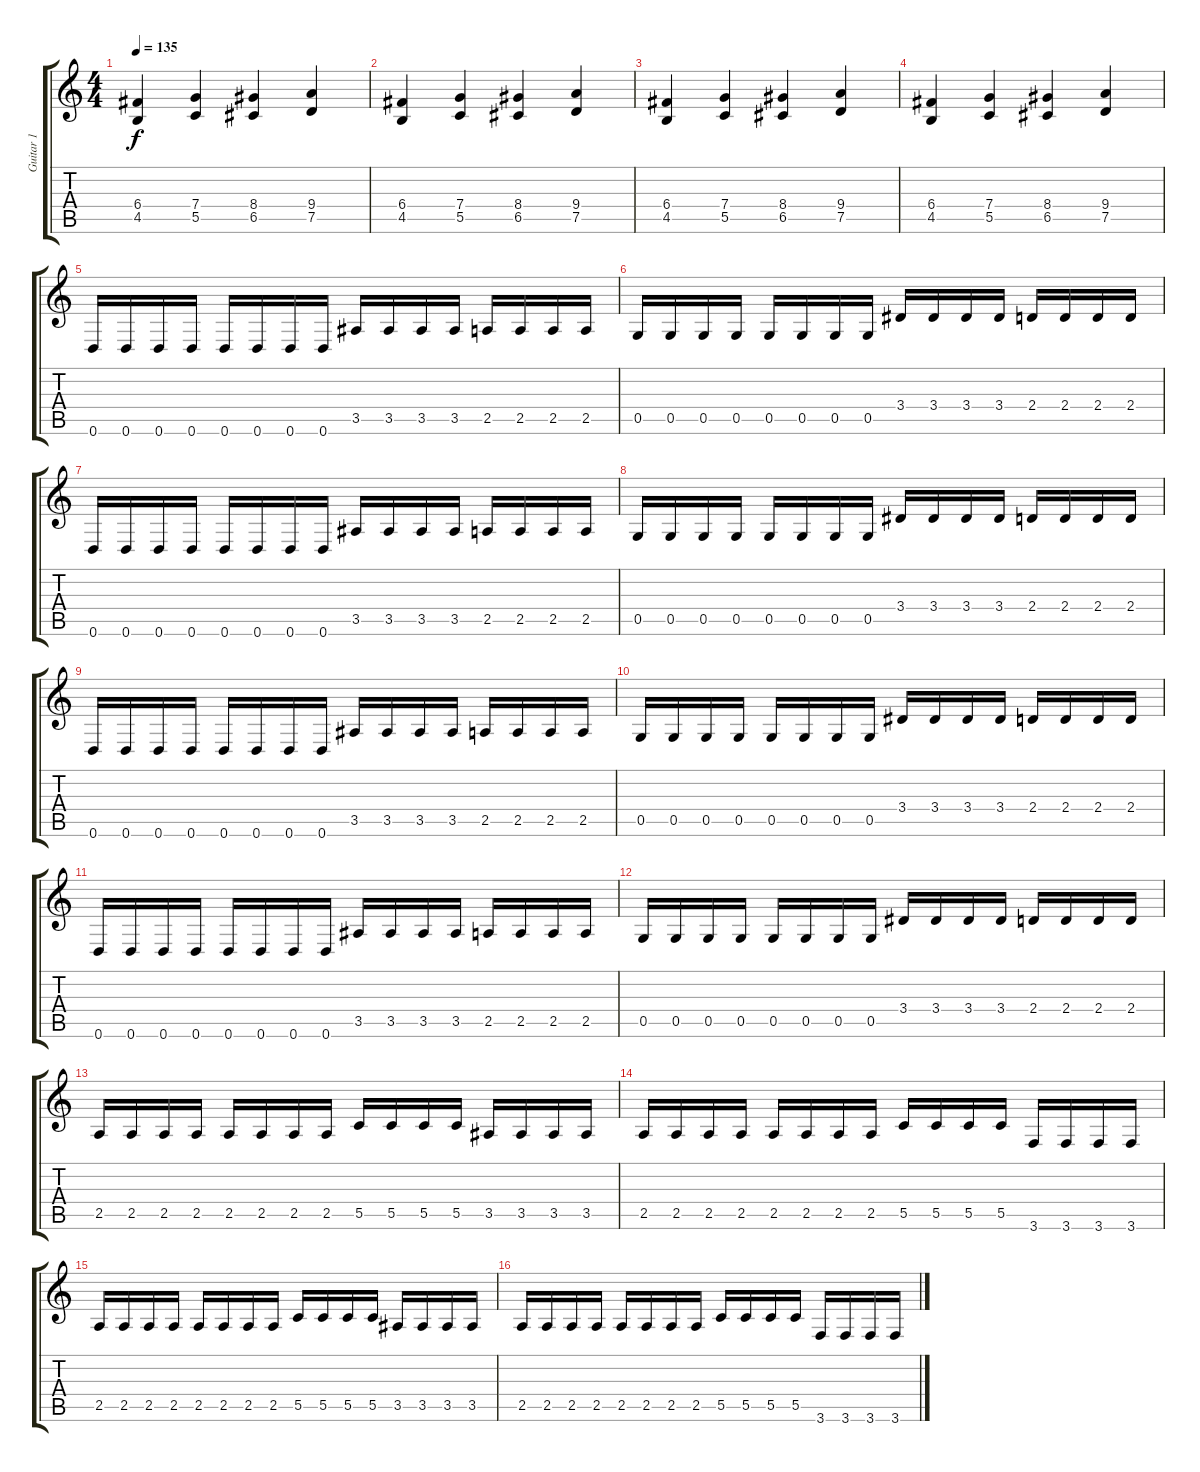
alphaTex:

\track ("Guitar 1" "Guitar 1") {instrument distortionguitar}
\staff {score tabs}
\tuning (D4 A3 F3 C3 G2 D2) {hide}
\ts (4 4)
\tempo 135
\clef g2
\ks c
(6.4 4.5).4{dy f} (7.4 5.5).4 (8.4 6.5).4 (9.4 7.5).4 |
(6.4 4.5).4 (7.4 5.5).4 (8.4 6.5).4 (9.4 7.5).4 |
(6.4 4.5).4 (7.4 5.5).4 (8.4 6.5).4 (9.4 7.5).4 |
(6.4 4.5).4 (7.4 5.5).4 (8.4 6.5).4 (9.4 7.5).4 |
0.6.16 0.6.16 0.6.16 0.6.16 0.6.16 0.6.16 0.6.16 0.6.16 3.5.16 3.5.16 3.5.16 3.5.16 2.5.16 2.5.16 2.5.16 2.5.16 |
0.5.16 0.5.16 0.5.16 0.5.16 0.5.16 0.5.16 0.5.16 0.5.16 3.4.16 3.4.16 3.4.16 3.4.16 2.4.16 2.4.16 2.4.16 2.4.16 |
0.6.16 0.6.16 0.6.16 0.6.16 0.6.16 0.6.16 0.6.16 0.6.16 3.5.16 3.5.16 3.5.16 3.5.16 2.5.16 2.5.16 2.5.16 2.5.16 |
0.5.16 0.5.16 0.5.16 0.5.16 0.5.16 0.5.16 0.5.16 0.5.16 3.4.16 3.4.16 3.4.16 3.4.16 2.4.16 2.4.16 2.4.16 2.4.16 |
0.6.16 0.6.16 0.6.16 0.6.16 0.6.16 0.6.16 0.6.16 0.6.16 3.5.16 3.5.16 3.5.16 3.5.16 2.5.16 2.5.16 2.5.16 2.5.16 |
0.5.16 0.5.16 0.5.16 0.5.16 0.5.16 0.5.16 0.5.16 0.5.16 3.4.16 3.4.16 3.4.16 3.4.16 2.4.16 2.4.16 2.4.16 2.4.16 |
0.6.16 0.6.16 0.6.16 0.6.16 0.6.16 0.6.16 0.6.16 0.6.16 3.5.16 3.5.16 3.5.16 3.5.16 2.5.16 2.5.16 2.5.16 2.5.16 |
0.5.16 0.5.16 0.5.16 0.5.16 0.5.16 0.5.16 0.5.16 0.5.16 3.4.16 3.4.16 3.4.16 3.4.16 2.4.16 2.4.16 2.4.16 2.4.16 |
2.5.16 2.5.16 2.5.16 2.5.16 2.5.16 2.5.16 2.5.16 2.5.16 5.5.16 5.5.16 5.5.16 5.5.16 3.5.16 3.5.16 3.5.16 3.5.16 |
2.5.16 2.5.16 2.5.16 2.5.16 2.5.16 2.5.16 2.5.16 2.5.16 5.5.16 5.5.16 5.5.16 5.5.16 3.6.16 3.6.16 3.6.16 3.6.16 |
2.5.16 2.5.16 2.5.16 2.5.16 2.5.16 2.5.16 2.5.16 2.5.16 5.5.16 5.5.16 5.5.16 5.5.16 3.5.16 3.5.16 3.5.16 3.5.16 |
2.5.16 2.5.16 2.5.16 2.5.16 2.5.16 2.5.16 2.5.16 2.5.16 5.5.16 5.5.16 5.5.16 5.5.16 3.6.16 3.6.16 3.6.16 3.6.16
